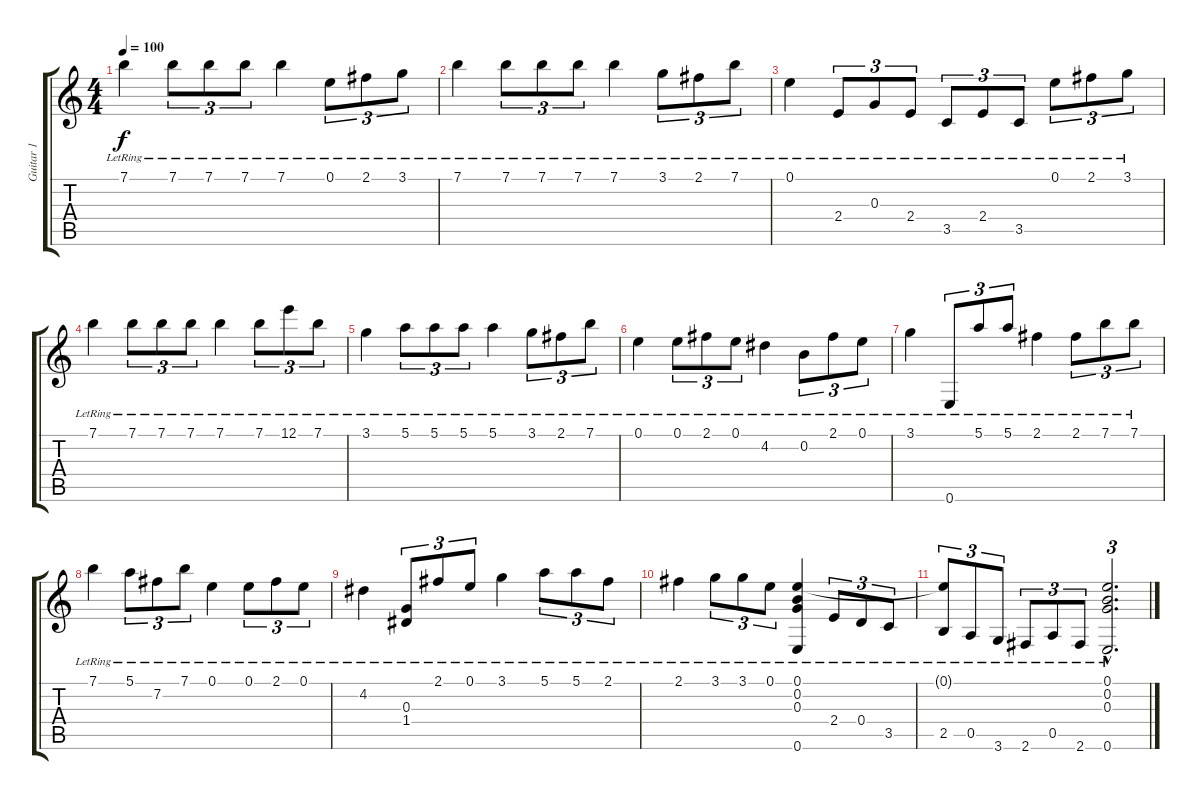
\track ("Guitar 1" "Guitar 1") {instrument overdrivenguitar}
\staff {score tabs}
\tuning (E4 B3 G3 D3 A2 E2) {hide}
\ts (4 4)
\tempo 100
\clef g2
\ks c
7.1{lr}.4{dy f} 7.1{lr}.8{tu (3 2)} 7.1{lr}.8{tu (3 2)} 7.1{lr}.8{tu (3 2)} 7.1{lr}.4 0.1{lr}.8{tu (3 2)} 2.1{lr}.8{tu (3 2)} 3.1{lr}.8{tu (3 2)} |
7.1{lr}.4 7.1{lr}.8{tu (3 2)} 7.1{lr}.8{tu (3 2)} 7.1{lr}.8{tu (3 2)} 7.1{lr}.4 3.1{lr}.8{tu (3 2)} 2.1{lr}.8{tu (3 2)} 7.1{lr}.8{tu (3 2)} |
0.1{lr}.4 2.4{lr}.8{tu (3 2)} 0.3{lr}.8{tu (3 2)} 2.4{lr}.8{tu (3 2)} 3.5{lr}.8{tu (3 2)} 2.4{lr}.8{tu (3 2)} 3.5{lr}.8{tu (3 2)} 0.1{lr}.8{tu (3 2)} 2.1{lr}.8{tu (3 2)} 3.1{lr}.8{tu (3 2)} |
7.1{lr}.4 7.1{lr}.8{tu (3 2)} 7.1{lr}.8{tu (3 2)} 7.1{lr}.8{tu (3 2)} 7.1{lr}.4 7.1{lr}.8{tu (3 2)} 12.1{lr}.8{tu (3 2)} 7.1{lr}.8{tu (3 2)} |
3.1{lr}.4 5.1{lr}.8{tu (3 2)} 5.1{lr}.8{tu (3 2)} 5.1{lr}.8{tu (3 2)} 5.1{lr}.4 3.1{lr}.8{tu (3 2)} 2.1{lr}.8{tu (3 2)} 7.1{lr}.8{tu (3 2)} |
0.1{lr}.4 0.1{lr}.8{tu (3 2)} 2.1{lr}.8{tu (3 2)} 0.1{lr}.8{tu (3 2)} 4.2{lr}.4 0.2{lr}.8{tu (3 2)} 2.1{lr}.8{tu (3 2)} 0.1{lr}.8{tu (3 2)} |
3.1{lr}.4 0.6{lr}.8{tu (3 2)} 5.1{lr}.8{tu (3 2)} 5.1{lr}.8{tu (3 2)} 2.1{lr}.4 2.1{lr}.8{tu (3 2)} 7.1{lr}.8{tu (3 2)} 7.1{lr}.8{tu (3 2)} |
7.1{lr}.4 5.1{lr}.8{tu (3 2)} 7.2{lr}.8{tu (3 2)} 7.1{lr}.8{tu (3 2)} 0.1{lr}.4 0.1{lr}.8{tu (3 2)} 2.1{lr}.8{tu (3 2)} 0.1{lr}.8{tu (3 2)} |
4.2{lr}.4 (0.3{lr} 1.4{lr}).8{tu (3 2)} 2.1{lr}.8{tu (3 2)} 0.1{lr}.8{tu (3 2)} 3.1{lr}.4 5.1{lr}.8{tu (3 2)} 5.1{lr}.8{tu (3 2)} 2.1{lr}.8{tu (3 2)} |
2.1{lr}.4 3.1{lr}.8{tu (3 2)} 3.1{lr}.8{tu (3 2)} 0.1{lr}.8{tu (3 2)} (0.1{lr} 0.2{lr} 0.3{lr} 0.6{lr}).4 2.4{lr}.8{tu (3 2)} 0.4{lr}.8{tu (3 2)} 3.5{lr}.8{tu (3 2)} |
(0.1{t} 2.5{lr}).8{tu (3 2)} 0.5{lr}.8{tu (3 2)} 3.6{lr}.8{tu (3 2)} 2.6{lr}.8{tu (3 2)} 0.5{lr}.8{tu (3 2)} 2.6{lr}.8{tu (3 2)} (0.1{hac lr} 0.2{hac lr} 0.3{hac lr} 0.6{hac lr}).2{d tu (3 2)}
